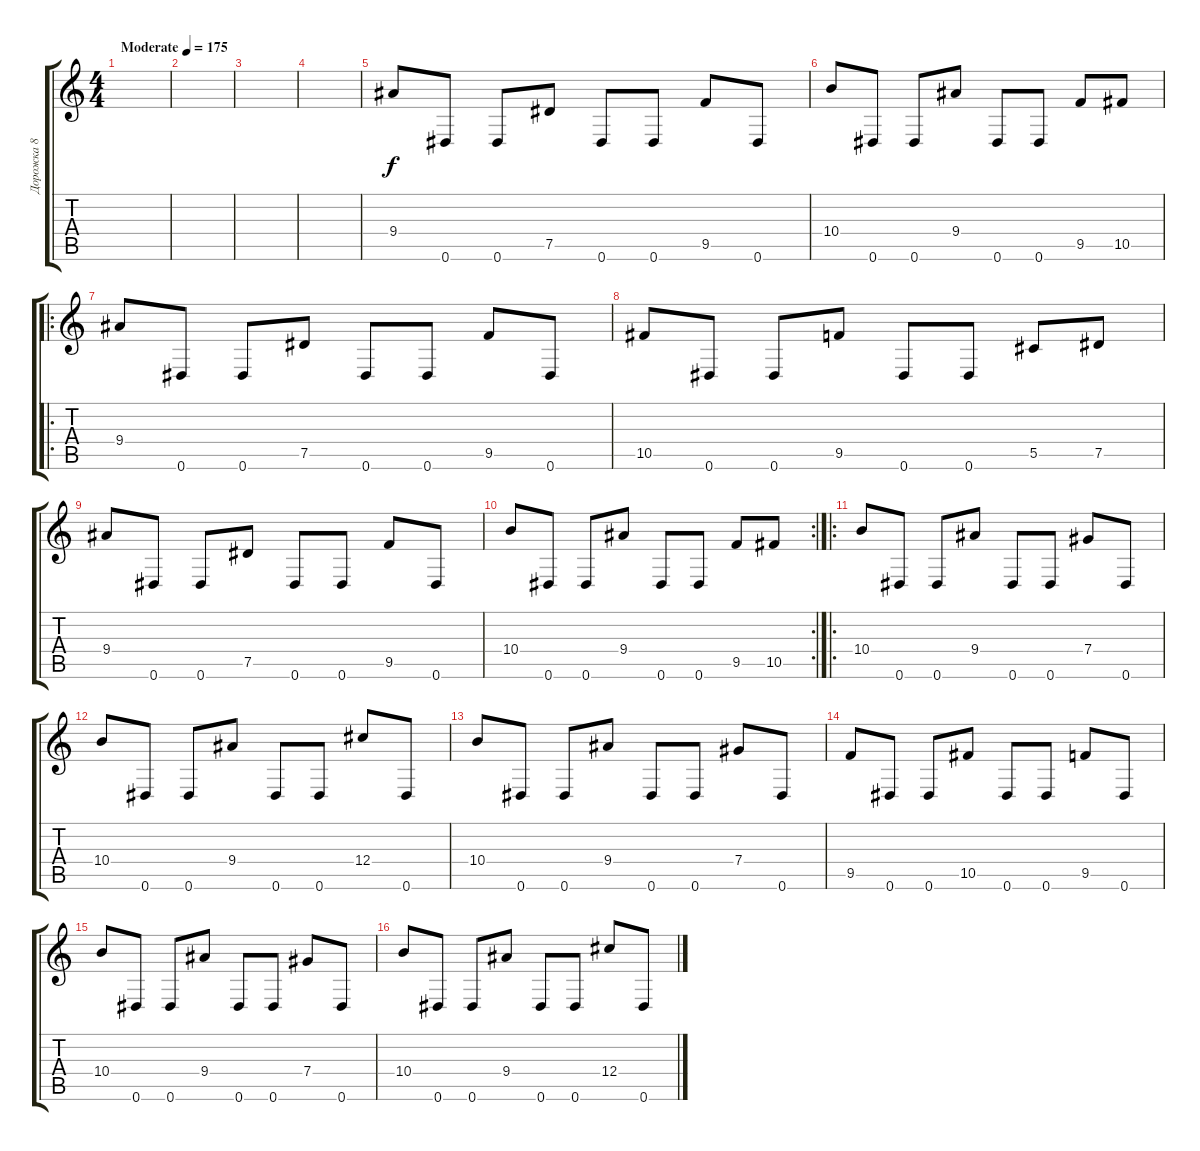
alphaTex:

\track ("Дорожка 8" "Дорожка 8") {instrument distortionguitar}
\staff {score tabs}
\tuning (Eb4 Bb3 Gb3 Db3 Ab2 Eb2) {hide}
\ts (4 4)
\tempo (175 "Moderate")
\clef g2
\ks c
|
|
|
|
9.4.8 0.6.8 0.6.8 7.5.8 0.6.8 0.6.8 9.5.8 0.6.8 |
10.4.8 0.6.8 0.6.8 9.4.8 0.6.8 0.6.8 9.5.8 10.5.8 |
\ro
9.4.8 0.6.8 0.6.8 7.5.8 0.6.8 0.6.8 9.5.8 0.6.8 |
10.5.8 0.6.8 0.6.8 9.5.8 0.6.8 0.6.8 5.5.8 7.5.8 |
9.4.8 0.6.8 0.6.8 7.5.8 0.6.8 0.6.8 9.5.8 0.6.8 |
\rc 2
10.4.8 0.6.8 0.6.8 9.4.8 0.6.8 0.6.8 9.5.8 10.5.8 |
\ro
10.4.8 0.6.8 0.6.8 9.4.8 0.6.8 0.6.8 7.4.8 0.6.8 |
10.4.8 0.6.8 0.6.8 9.4.8 0.6.8 0.6.8 12.4.8 0.6.8 |
10.4.8 0.6.8 0.6.8 9.4.8 0.6.8 0.6.8 7.4.8 0.6.8 |
9.5.8 0.6.8 0.6.8 10.5.8 0.6.8 0.6.8 9.5.8 0.6.8 |
10.4.8 0.6.8 0.6.8 9.4.8 0.6.8 0.6.8 7.4.8 0.6.8 |
10.4.8 0.6.8 0.6.8 9.4.8 0.6.8 0.6.8 12.4.8 0.6.8
